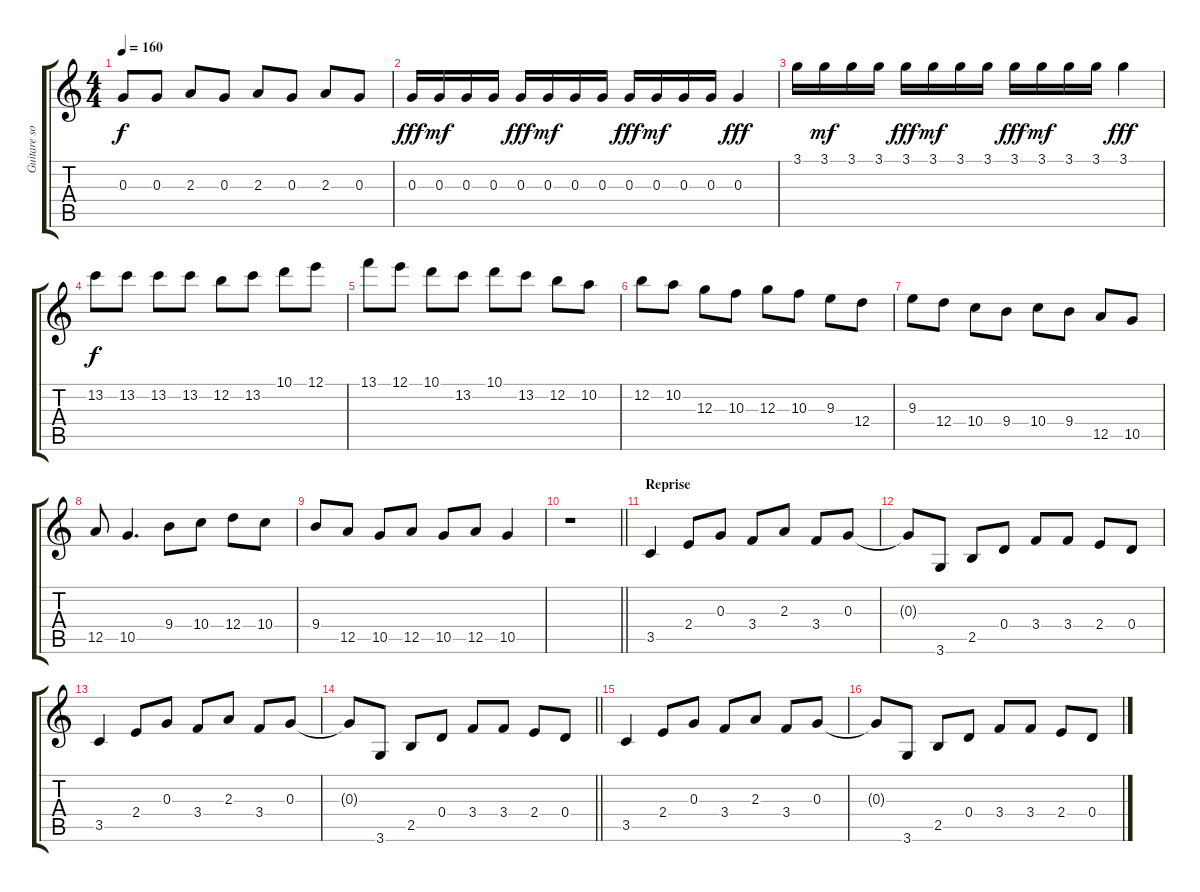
\track ("Guitare solo" "Guitare so") {instrument electricguitarclean}
\staff {score tabs}
\tuning (E4 B3 G3 D3 A2 E2) {hide}
\ts (4 4)
\tempo 160
\clef g2
\ks c
0.3.8{dy f} 0.3.8 2.3.8 0.3.8 2.3.8 0.3.8 2.3.8 0.3.8 |
0.3.16{dy fff} 0.3.16{dy mf} 0.3.16 0.3.16 0.3.16{dy fff} 0.3.16{dy mf} 0.3.16 0.3.16 0.3.16{dy fff} 0.3.16{dy mf} 0.3.16 0.3.16 0.3.4{dy fff} |
3.1.16 3.1.16{dy mf} 3.1.16 3.1.16 3.1.16{dy fff} 3.1.16{dy mf} 3.1.16 3.1.16 3.1.16{dy fff} 3.1.16{dy mf} 3.1.16 3.1.16 3.1.4{dy fff} |
13.2.8{dy f} 13.2.8 13.2.8 13.2.8 12.2.8 13.2.8 10.1.8 12.1.8 |
13.1.8 12.1.8 10.1.8 13.2.8 10.1.8 13.2.8 12.2.8 10.2.8 |
12.2.8 10.2.8 12.3.8 10.3.8 12.3.8 10.3.8 9.3.8 12.4.8 |
9.3.8 12.4.8 10.4.8 9.4.8 10.4.8 9.4.8 12.5.8 10.5.8 |
12.5.8 10.5.4{d} 9.4.8 10.4.8 12.4.8 10.4.8 |
9.4.8 12.5.8 10.5.8 12.5.8 10.5.8 12.5.8 10.5.4 |
\barLineRight lightlight
r.1 |
\section ("" "Reprise")
3.5.4 2.4.8 0.3.8 3.4.8 2.3.8 3.4.8 0.3.8 |
0.3{t}.8 3.6.8 2.5.8 0.4.8 3.4.8 3.4.8 2.4.8 0.4.8 |
3.5.4 2.4.8 0.3.8 3.4.8 2.3.8 3.4.8 0.3.8 |
\barLineRight lightlight
0.3{t}.8 3.6.8 2.5.8 0.4.8 3.4.8 3.4.8 2.4.8 0.4.8 |
3.5.4 2.4.8 0.3.8 3.4.8 2.3.8 3.4.8 0.3.8 |
0.3{t}.8 3.6.8 2.5.8 0.4.8 3.4.8 3.4.8 2.4.8 0.4.8
